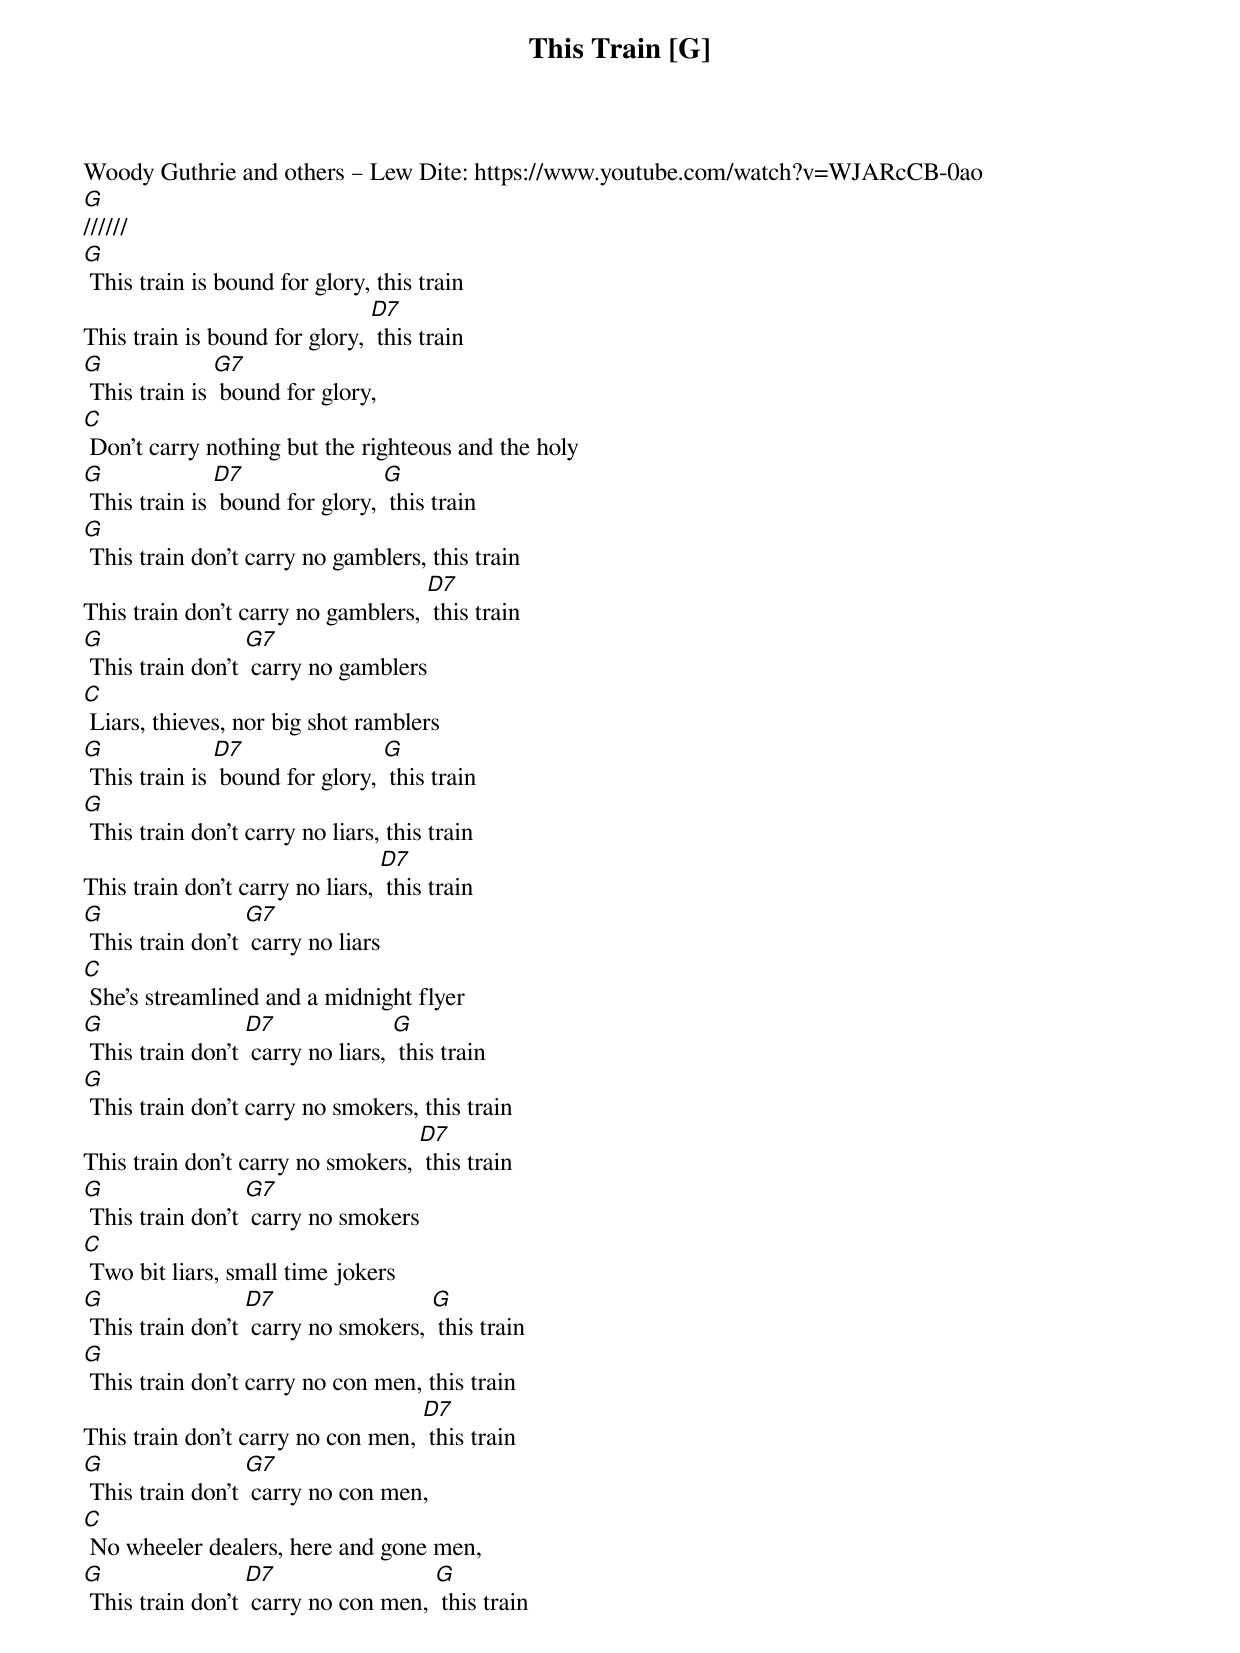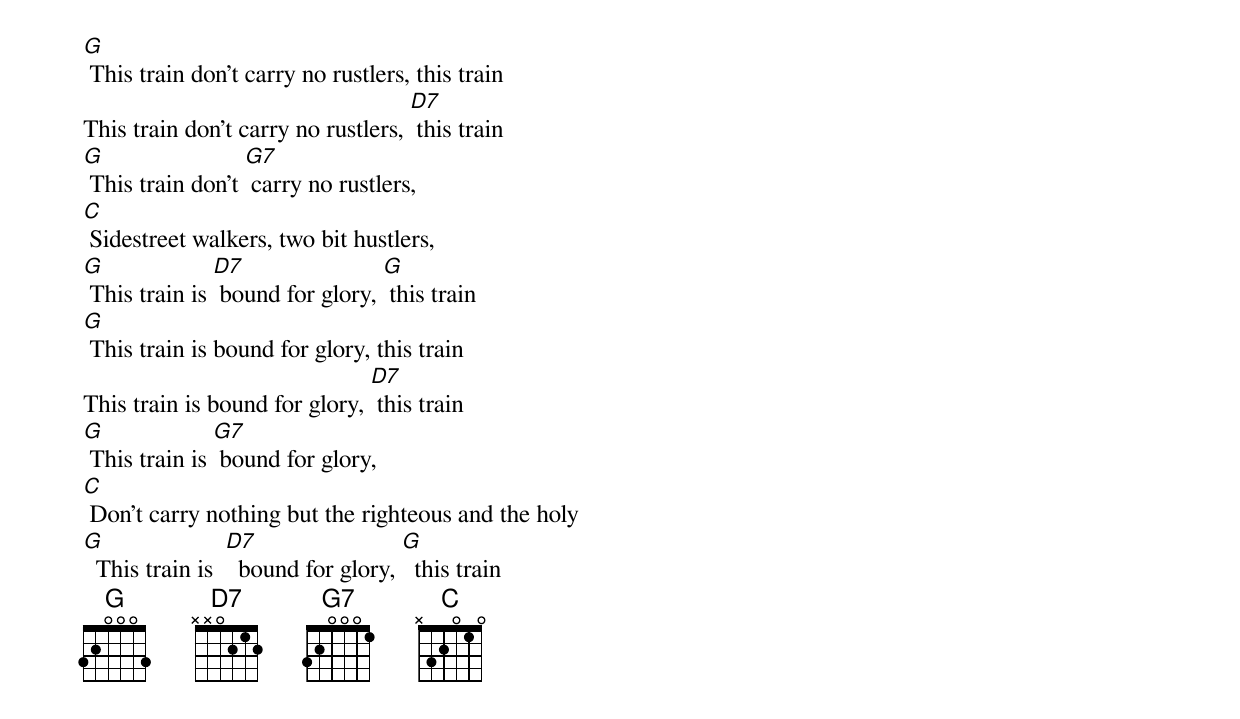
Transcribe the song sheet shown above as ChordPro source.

{t: This Train [G] }
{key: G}
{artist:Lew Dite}
Woody Guthrie and others – Lew Dite: https://www.youtube.com/watch?v=WJARcCB-0ao
[G]//////
[G] This train is bound for glory, this train
This train is bound for glory, [D7] this train
[G] This train is [G7] bound for glory,
[C] Don't carry nothing but the righteous and the holy
[G] This train is [D7] bound for glory, [G] this train
{c: }
[G] This train don't carry no gamblers, this train
This train don't carry no gamblers, [D7] this train
[G] This train don't [G7] carry no gamblers
[C] Liars, thieves, nor big shot ramblers
[G] This train is [D7] bound for glory, [G] this train
{c: }
[G] This train don't carry no liars, this train
This train don't carry no liars, [D7] this train
[G] This train don't [G7] carry no liars
[C] She's streamlined and a midnight flyer
[G] This train don't [D7] carry no liars, [G] this train
{c: }
[G] This train don't carry no smokers, this train
This train don't carry no smokers, [D7] this train
[G] This train don't [G7] carry no smokers
[C] Two bit liars, small time jokers
[G] This train don't [D7] carry no smokers, [G] this train
{c: }
[G] This train don't carry no con men, this train
This train don't carry no con men, [D7] this train
[G] This train don't [G7] carry no con men,
[C] No wheeler dealers, here and gone men,
[G] This train don't [D7] carry no con men, [G] this train
{c: }
[G] This train don't carry no rustlers, this train
This train don't carry no rustlers, [D7] this train
[G] This train don't [G7] carry no rustlers,
[C] Sidestreet walkers, two bit hustlers,
[G] This train is [D7] bound for glory, [G] this train
{c: }
[G] This train is bound for glory, this train
This train is bound for glory, [D7] this train
[G] This train is [G7] bound for glory,
[C] Don't carry nothing but the righteous and the holy
[G]  This train is  [D7]  bound for glory, [G]  this train
